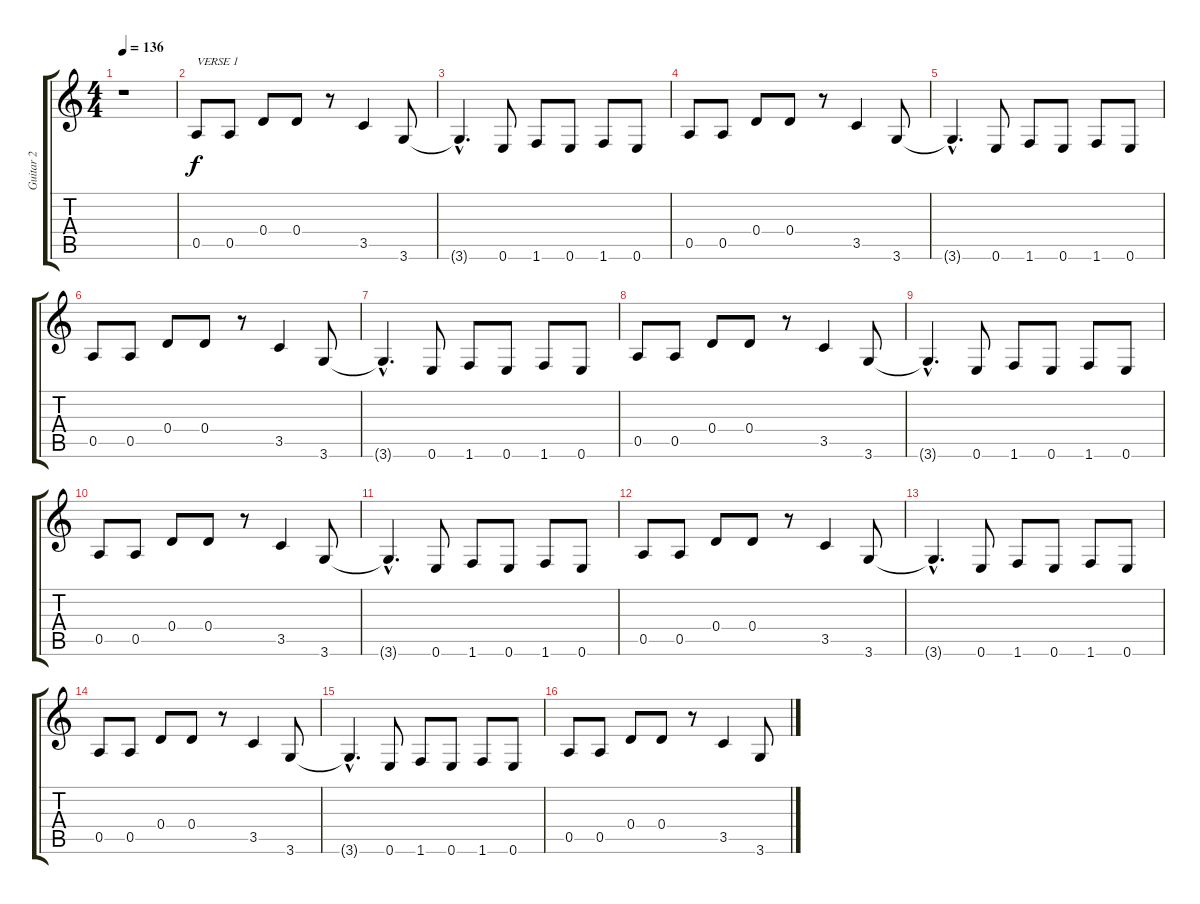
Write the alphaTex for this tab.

\track ("Guitar 2" "Guitar 2") {instrument distortionguitar}
\staff {score tabs}
\tuning (E4 B3 G3 D3 A2 E2) {hide}
\ts (4 4)
\tempo 136
\clef g2
\ks c
r.1{dy f} |
0.5.8{txt "VERSE 1"} 0.5.8 0.4.8 0.4.8 r.8 3.5.4 3.6.8 |
3.6{hac t}.4{d} 0.6.8 1.6.8 0.6.8 1.6.8 0.6.8 |
0.5.8 0.5.8 0.4.8 0.4.8 r.8 3.5.4 3.6.8 |
3.6{hac t}.4{d} 0.6.8 1.6.8 0.6.8 1.6.8 0.6.8 |
0.5.8 0.5.8 0.4.8 0.4.8 r.8 3.5.4 3.6.8 |
3.6{hac t}.4{d} 0.6.8 1.6.8 0.6.8 1.6.8 0.6.8 |
0.5.8 0.5.8 0.4.8 0.4.8 r.8 3.5.4 3.6.8 |
3.6{hac t}.4{d} 0.6.8 1.6.8 0.6.8 1.6.8 0.6.8 |
0.5.8 0.5.8 0.4.8 0.4.8 r.8 3.5.4 3.6.8 |
3.6{hac t}.4{d} 0.6.8 1.6.8 0.6.8 1.6.8 0.6.8 |
0.5.8 0.5.8 0.4.8 0.4.8 r.8 3.5.4 3.6.8 |
3.6{hac t}.4{d} 0.6.8 1.6.8 0.6.8 1.6.8 0.6.8 |
0.5.8 0.5.8 0.4.8 0.4.8 r.8 3.5.4 3.6.8 |
3.6{hac t}.4{d} 0.6.8 1.6.8 0.6.8 1.6.8 0.6.8 |
0.5.8 0.5.8 0.4.8 0.4.8 r.8 3.5.4 3.6.8
